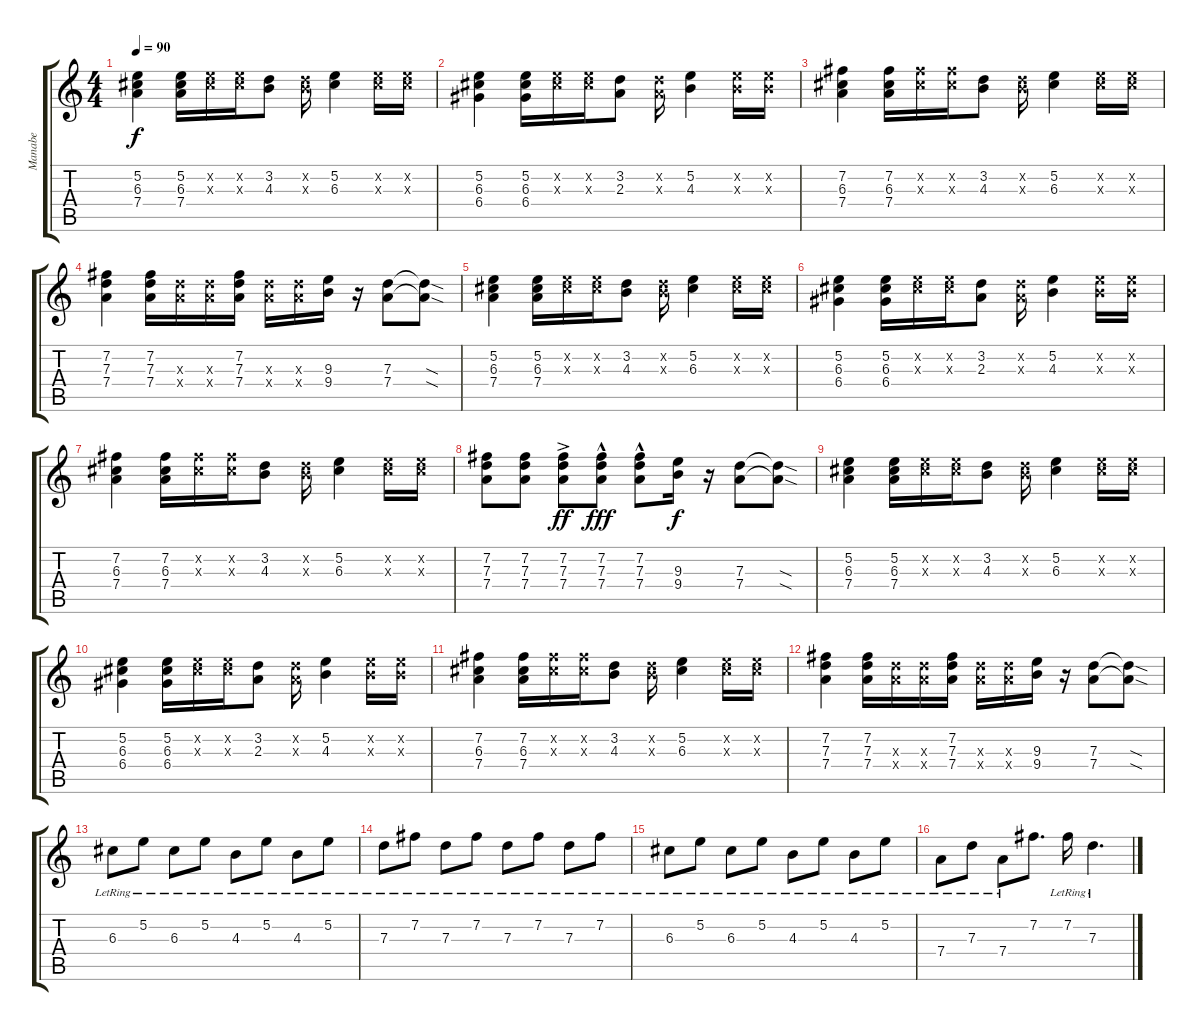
\track ("Manabe" "Manabe") {instrument overdrivenguitar}
\staff {score tabs}
\tuning (E4 B3 G3 D3 A2 E2) {hide}
\ts (4 4)
\tempo 90
\clef g2
\ks c
(5.2 6.3 7.4).4{dy f} (5.2 6.3 7.4).16 (5.2{x} 6.3{x}).16 (5.2{x} 6.3{x}).16 (3.2 4.3).8 (3.2{x} 4.3{x}).16 (5.2 6.3).4 (5.2{x} 6.3{x}).16 (5.2{x} 6.3{x}).16 |
(5.2 6.3 6.4).4 (5.2 6.3 6.4).16 (5.2{x} 6.3{x}).16 (5.2{x} 6.3{x}).16 (3.2 2.3).8 (3.2{x} 2.3{x}).16 (5.2 4.3).4 (5.2{x} 4.3{x}).16 (5.2{x} 4.3{x}).16 |
(7.2 6.3 7.4).4 (7.2 6.3 7.4).16 (7.2{x} 6.3{x}).16 (7.2{x} 6.3{x}).16 (3.2 4.3).8 (3.2{x} 4.3{x}).16 (5.2 6.3).4 (5.2{x} 6.3{x}).16 (5.2{x} 6.3{x}).16 |
(7.2 7.3 7.4).4 (7.2 7.3 7.4).16 (7.3{x} 7.4{x}).16 (7.3{x} 7.4{x}).16 (7.2 7.3 7.4).16 (7.3{x} 7.4{x}).16 (7.3{x} 7.4{x}).16 (9.3 9.4).16 r.16 (7.3 7.4).8 (7.3{sod t} 7.4{sod t}).8 |
(5.2 6.3 7.4).4 (5.2 6.3 7.4).16 (5.2{x} 6.3{x}).16 (5.2{x} 6.3{x}).16 (3.2 4.3).8 (3.2{x} 4.3{x}).16 (5.2 6.3).4 (5.2{x} 6.3{x}).16 (5.2{x} 6.3{x}).16 |
(5.2 6.3 6.4).4 (5.2 6.3 6.4).16 (5.2{x} 6.3{x}).16 (5.2{x} 6.3{x}).16 (3.2 2.3).8 (3.2{x} 2.3{x}).16 (5.2 4.3).4 (5.2{x} 4.3{x}).16 (5.2{x} 4.3{x}).16 |
(7.2 6.3 7.4).4 (7.2 6.3 7.4).16 (7.2{x} 6.3{x}).16 (7.2{x} 6.3{x}).16 (3.2 4.3).8 (3.2{x} 4.3{x}).16 (5.2 6.3).4 (5.2{x} 6.3{x}).16 (5.2{x} 6.3{x}).16 |
(7.2 7.3 7.4).8 (7.2 7.3 7.4).8 (7.2{ac} 7.3{ac} 7.4{ac}).8{dy ff} (7.2{hac} 7.3{hac} 7.4{hac}).8{dy fff} (7.2{hac} 7.3{hac} 7.4{hac}).8 (9.3 9.4).16{dy f} r.16 (7.3 7.4).8 (7.3{sod t} 7.4{sod t}).8 |
(5.2 6.3 7.4).4 (5.2 6.3 7.4).16 (5.2{x} 6.3{x}).16 (5.2{x} 6.3{x}).16 (3.2 4.3).8 (3.2{x} 4.3{x}).16 (5.2 6.3).4 (5.2{x} 6.3{x}).16 (5.2{x} 6.3{x}).16 |
(5.2 6.3 6.4).4 (5.2 6.3 6.4).16 (5.2{x} 6.3{x}).16 (5.2{x} 6.3{x}).16 (3.2 2.3).8 (3.2{x} 2.3{x}).16 (5.2 4.3).4 (5.2{x} 4.3{x}).16 (5.2{x} 4.3{x}).16 |
(7.2 6.3 7.4).4 (7.2 6.3 7.4).16 (7.2{x} 6.3{x}).16 (7.2{x} 6.3{x}).16 (3.2 4.3).8 (3.2{x} 4.3{x}).16 (5.2 6.3).4 (5.2{x} 6.3{x}).16 (5.2{x} 6.3{x}).16 |
(7.2 7.3 7.4).4 (7.2 7.3 7.4).16 (7.3{x} 7.4{x}).16 (7.3{x} 7.4{x}).16 (7.2 7.3 7.4).16 (7.3{x} 7.4{x}).16 (7.3{x} 7.4{x}).16 (9.3 9.4).16 r.16 (7.3 7.4).8 (7.3{sod t} 7.4{sod t}).8 |
6.3{lr}.8 5.2{lr}.8 6.3{lr}.8 5.2{lr}.8 4.3{lr}.8 5.2{lr}.8 4.3{lr}.8 5.2{lr}.8 |
7.3{lr}.8 7.2{lr}.8 7.3{lr}.8 7.2{lr}.8 7.3{lr}.8 7.2{lr}.8 7.3{lr}.8 7.2{lr}.8 |
6.3{lr}.8 5.2{lr}.8 6.3{lr}.8 5.2{lr}.8 4.3{lr}.8 5.2{lr}.8 4.3{lr}.8 5.2{lr}.8 |
7.4{lr}.8 7.3{lr}.8 7.4{lr}.8 7.2.8{d} 7.2{lr}.16 7.3{lr}.4{d}
